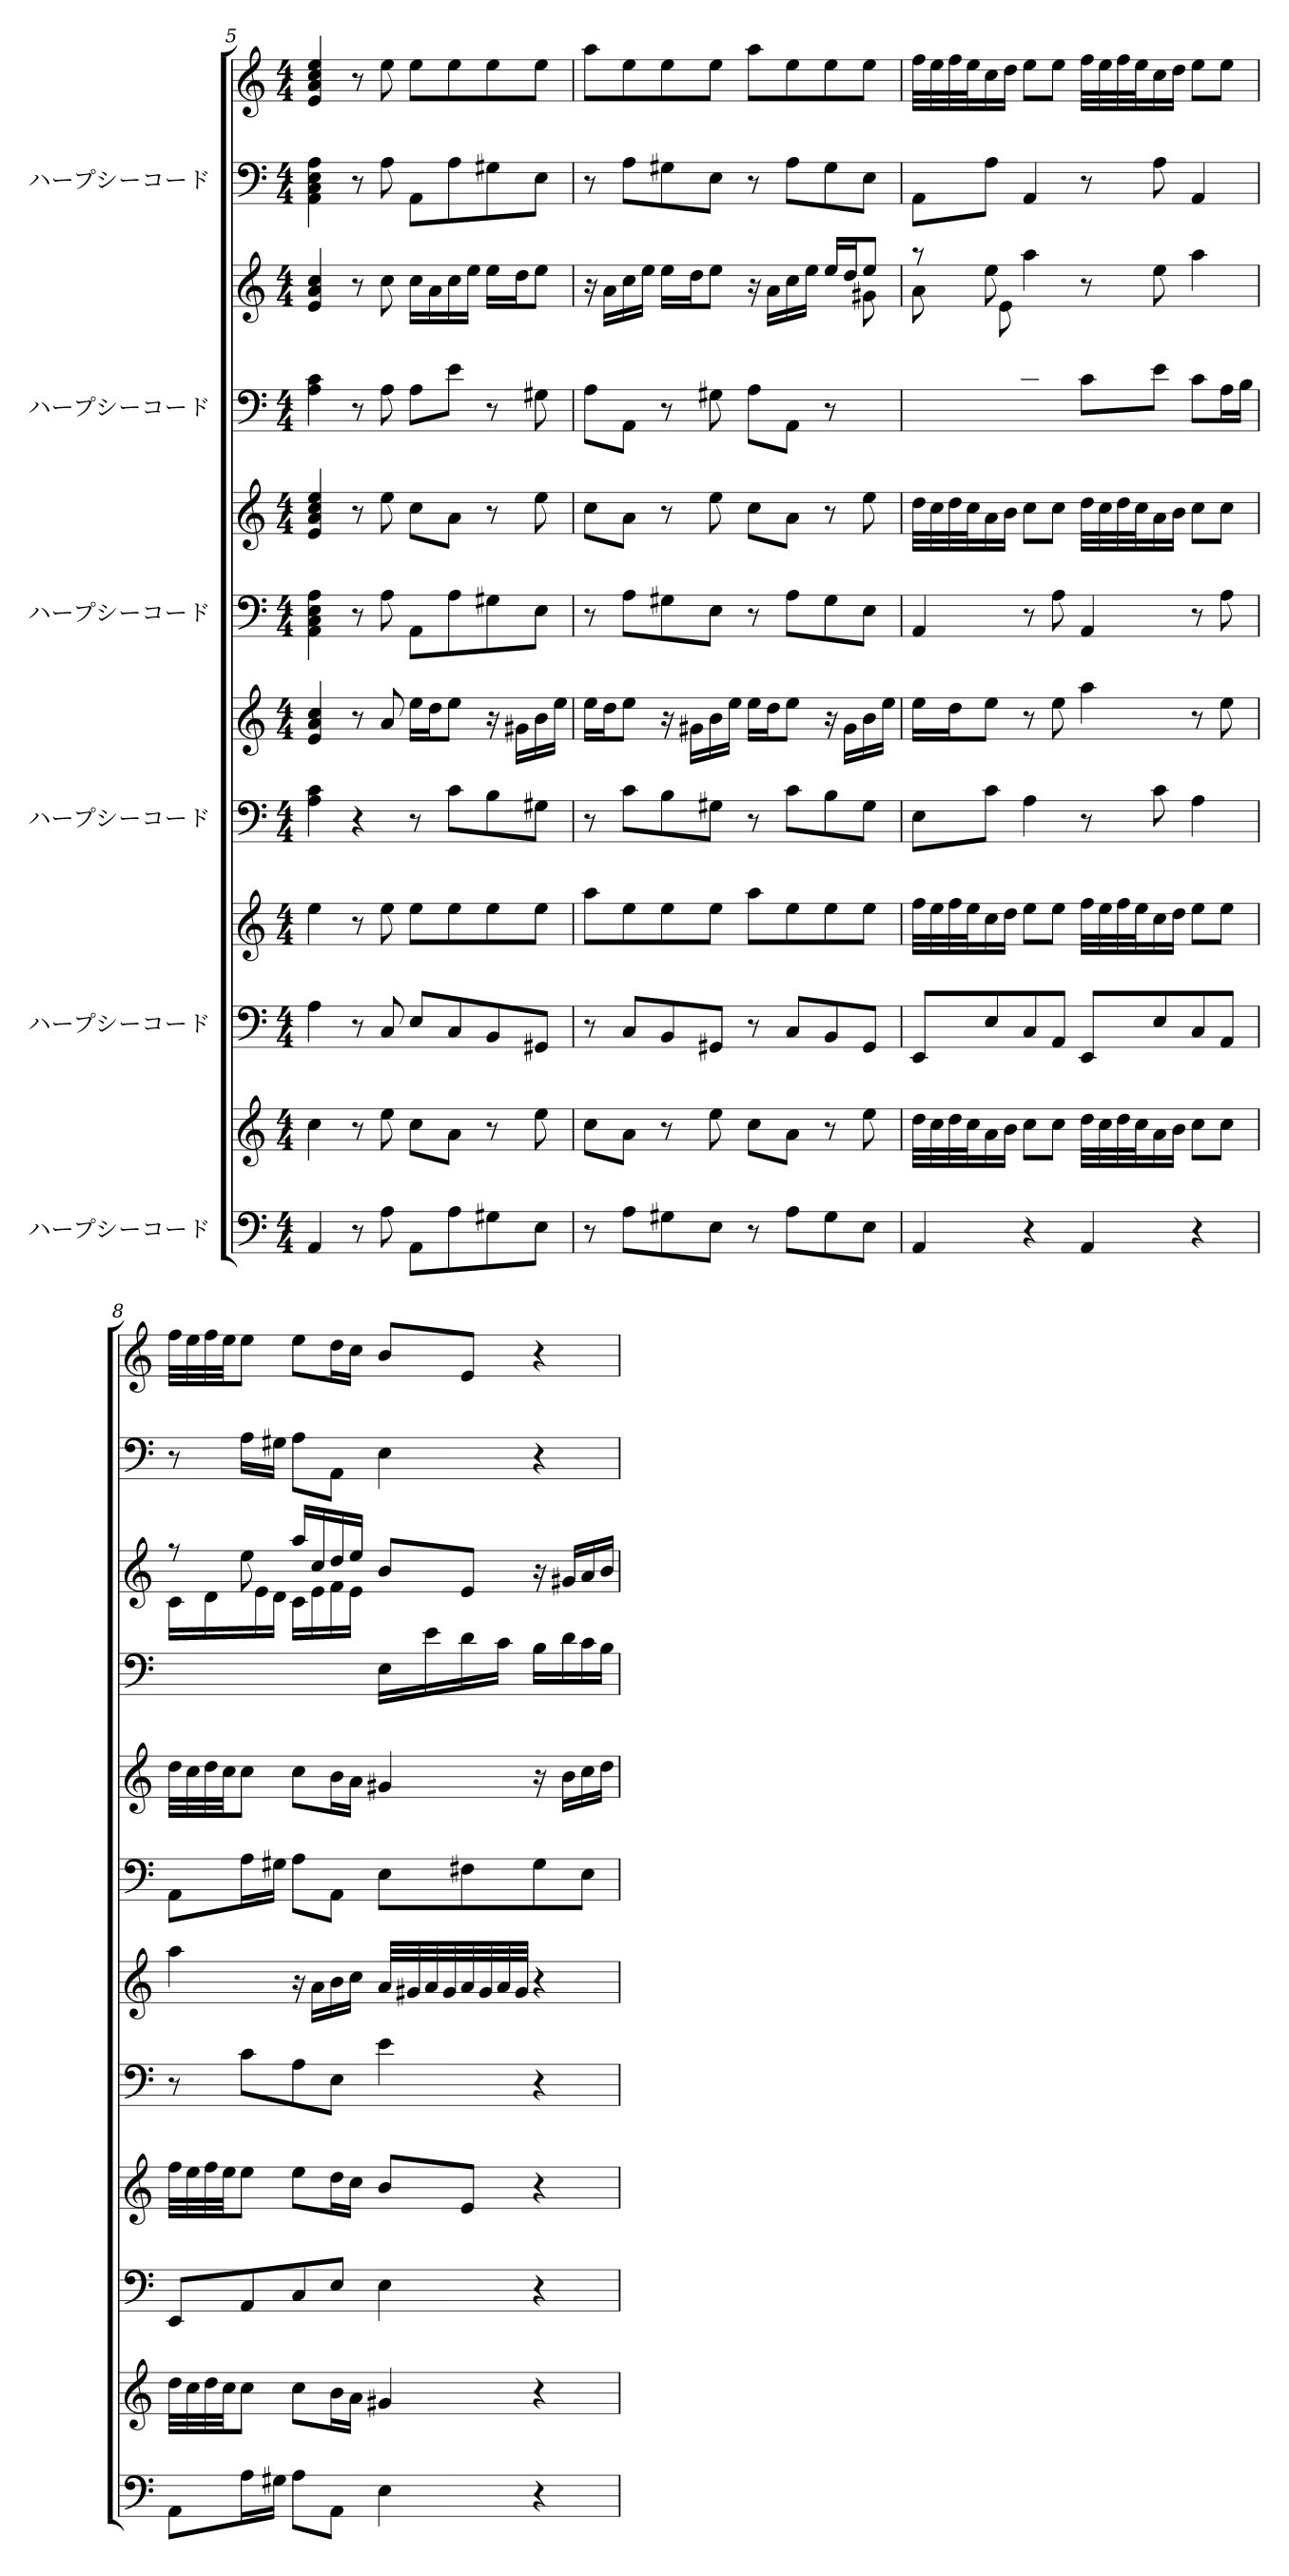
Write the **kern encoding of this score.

**kern	**kern	**kern	**kern	**kern	**kern	**kern	**kern	**kern	**kern	**kern	**kern
*part6	*part6	*part5	*part5	*part4	*part4	*part3	*part3	*part2	*part2	*part1	*part1
*staff12	*staff11	*staff10	*staff9	*staff8	*staff7	*staff6	*staff5	*staff4	*staff3	*staff2	*staff1
*I"ハープシーコード	*	*I"ハープシーコード	*	*I"ハープシーコード	*	*I"ハープシーコード	*	*I"ハープシーコード	*	*I"ハープシーコード	*
*clefF4	*clefG2	*clefF4	*clefG2	*clefF4	*clefG2	*clefF4	*clefG2	*clefF4	*clefG2	*clefF4	*clefG2
*k[]	*k[]	*k[]	*k[]	*k[]	*k[]	*k[]	*k[]	*k[]	*k[]	*k[]	*k[]
*M4/4	*M4/4	*M4/4	*M4/4	*M4/4	*M4/4	*M4/4	*M4/4	*M4/4	*M4/4	*M4/4	*M4/4
=5	=5	=5	=5	=5	=5	=5	=5	=5	=5	=5	=5
4AA/	4cc\	4A\	4ee\	4A\ 4c\	4e/ 4a/ 4cc/	4AA\ 4C\ 4E\ 4A\	4e/ 4a/ 4cc/ 4ee/	4A\ 4c\	4e/ 4a/ 4cc/	4AA\ 4C\ 4E\ 4A\	4e/ 4a/ 4cc/ 4ee/
8r	8r	8r	8r	4r	8r	8r	8r	8r	8r	8r	8r
8A\	8ee\	8C/	8ee\	.	8a/	8A\	8ee\	8A\	8cc\	8A\	8ee\
8AA\L	8cc\L	8E/L	8ee\L	8r	16ee\LL	8AA\L	8cc\L	8A\L	16cc\LL	8AA\L	8ee\L
.	.	.	.	.	16dd\J	.	.	.	16a\	.	.
8A\	8a\J	8C/	8ee\	8c\L	8ee\J	8A\	8a\J	8e\J	16cc\	8A\	8ee\
.	.	.	.	.	.	.	.	.	16ee\JJ	.	.
8G#X\	8r	8BB/	8ee\	8B\	16r	8G#X\	8r	8r	16ee\LL	8G#X\	8ee\
.	.	.	.	.	16g#X\LL	.	.	.	16dd\J	.	.
8E\J	8ee\	8GG#X/J	8ee\J	8G#X\J	16b\	8E\J	8ee\	8G#X\	8ee\J	8E\J	8ee\J
.	.	.	.	.	16ee\JJ	.	.	.	.	.	.
=6	=6	=6	=6	=6	=6	=6	=6	=6	=6	=6	=6
*	*	*	*	*	*	*	*	*	*^	*	*
8r	8cc\L	8r	8aa\L	8r	16ee\LL	8r	8cc\L	8A\L	16r	2..ryy	8r	8aa\L
.	.	.	.	.	16dd\J	.	.	.	16a\LL	.	.	.
8A\L	8a\J	8C/L	8ee\	8c\L	8ee\J	8A\L	8a\J	8AA\J	16cc\	.	8A\L	8ee\
.	.	.	.	.	.	.	.	.	16ee\JJ	.	.	.
8G#X\	8r	8BB/	8ee\	8B\	16r	8G#X\	8r	8r	16ee\LL	.	8G#X\	8ee\
.	.	.	.	.	16g#X\LL	.	.	.	16dd\J	.	.	.
8E\J	8ee\	8GG#X/J	8ee\J	8G#X\J	16b\	8E\J	8ee\	8G#X\	8ee\J	.	8E\J	8ee\J
.	.	.	.	.	16ee\JJ	.	.	.	.	.	.	.
8r	8cc\L	8r	8aa\L	8r	16ee\LL	8r	8cc\L	8A\L	16r	.	8r	8aa\L
.	.	.	.	.	16dd\J	.	.	.	16a\LL	.	.	.
8A\L	8a\J	8C/L	8ee\	8c\L	8ee\J	8A\L	8a\J	8AA\J	16cc\	.	8A\L	8ee\
.	.	.	.	.	.	.	.	.	16ee\JJ	.	.	.
8G#\	8r	8BB/	8ee\	8B\	16r	8G#\	8r	8r	16ee/LL	.	8G#\	8ee\
.	.	.	.	.	16g#\LL	.	.	.	16dd/J	.	.	.
8E\J	8ee\	8GG#/J	8ee\J	8G#\J	16b\	8E\J	8ee\	8ryy	8ee/J	8g#X\	8E\J	8ee\J
.	.	.	.	.	16ee\JJ	.	.	.	.	.	.	.
!!LO:PB:g=z
=7	=7	=7	=7	=7	=7	=7	=7	=7	=7	=7	=7	=7
4AA/	32dd\LLL	8EE/L	32ff\LLL	8E\L	16ee\LL	4AA/	32dd\LLL	4ryy	8raa	8a\L	8AA\L	32ff\LLL
.	32cc\	.	32ee\	.	.	.	32cc\	.	.	.	.	32ee\
.	32dd\	.	32ff\	.	16dd\J	.	32dd\	.	.	.	.	32ff\
.	32cc\J	.	32ee\J	.	.	.	32cc\J	.	.	.	.	32ee\J
.	16a\	8E/	16cc\	8c\J	8ee\J	.	16a\	.	8ee\	8e\	8A\J	16cc\
.	16b\JJ	.	16dd\JJ	.	.	.	16b\JJ	.	.	.	.	16dd\JJ
4r	8cc\L	8C/	8ee\L	4A\	8r	8r	8cc\L	8c/	4aa\	2.ryy	4AA/	8ee\L
.	8cc\J	8AA/J	8ee\J	.	8ee\	8A\	8cc\J	8A/J	.	.	.	8ee\J
4AA/	32dd\LLL	8EE/L	32ff\LLL	8r	4aa\	4AA/	32dd\LLL	8c\L	8r	.	8r	32ff\LLL
.	32cc\	.	32ee\	.	.	.	32cc\	.	.	.	.	32ee\
.	32dd\	.	32ff\	.	.	.	32dd\	.	.	.	.	32ff\
.	32cc\J	.	32ee\J	.	.	.	32cc\J	.	.	.	.	32ee\J
.	16a\	8E/	16cc\	8c\	.	.	16a\	8e\J	8ee\	.	8A\	16cc\
.	16b\JJ	.	16dd\JJ	.	.	.	16b\JJ	.	.	.	.	16dd\JJ
4r	8cc\L	8C/	8ee\L	4A\	8r	8r	8cc\L	8c\L	4aa\	.	4AA/	8ee\L
.	8cc\J	8AA/J	8ee\J	.	8ee\	8A\	8cc\J	16A\L	.	.	.	8ee\J
.	.	.	.	.	.	.	.	16B\JJ	.	.	.	.
=8	=8	=8	=8	=8	=8	=8	=8	=8	=8	=8	=8	=8
8AA\L	32dd\LLL	8EE/L	32ff\LLL	8r	4aa\	8AA\L	32dd\LLL	2ryy	8rff	16c\LL	8r	32ff\LLL
.	32cc\	.	32ee\	.	.	.	32cc\	.	.	.	.	32ee\
.	32dd\	.	32ff\	.	.	.	32dd\	.	.	16d\	.	32ff\
.	32cc\JJ	.	32ee\JJ	.	.	.	32cc\JJ	.	.	.	.	32ee\JJ
16A\L	8cc\J	8AA/	8ee\J	8c\L	.	16A\L	8cc\J	.	8ee\	16e\	16A\LL	8ee\J
16G#X\JJ	.	.	.	.	.	16G#X\JJ	.	.	.	16d\JJ	16G#X\JJ	.
8A\L	8cc\L	8C/	8ee\L	8A\	16r	8A\L	8cc\L	.	16aa/LL	16c\LL	8A\L	8ee\L
.	.	.	.	.	16a\LL	.	.	.	16cc/	16e\	.	.
8AA\J	16b\L	8E/J	16dd\L	8E\J	16b\	8AA\J	16b\L	.	16dd/	16f\	8AA\J	16dd\L
.	16a\JJ	.	16cc\JJ	.	16cc\JJ	.	16a\JJ	.	16ee/JJ	16e\JJ	.	16cc\JJ
4E\	4g#X/	4E\	8b/L	4e\	32a/LLL	8E\L	4g#X/	16E\LL	8b/L	2ryy	4E\	8b/L
.	.	.	.	.	32g#X/	.	.	.	.	.	.	.
.	.	.	.	.	32a/	.	.	16e\	.	.	.	.
.	.	.	.	.	32g#/	.	.	.	.	.	.	.
.	.	.	8e/J	.	32a/	8F#X\	.	16d\	8e/J	.	.	8e/J
.	.	.	.	.	32g#/	.	.	.	.	.	.	.
.	.	.	.	.	32a/	.	.	16c\JJ	.	.	.	.
.	.	.	.	.	32g#/JJJ	.	.	.	.	.	.	.
4r	4r	4r	4r	4r	4r	8G#\	16r	16B\LL	16r	.	4r	4r
.	.	.	.	.	.	.	16b\LL	16d\	16g#X/LL	.	.	.
.	.	.	.	.	.	8E\J	16cc\	16c\	16a/	.	.	.
.	.	.	.	.	.	.	16dd\JJ	16B\JJ	16b/JJ	.	.	.
*	*	*	*	*	*	*	*	*	*v	*v	*	*
=	=	=	=	=	=	=	=	=	=	=	=
*-	*-	*-	*-	*-	*-	*-	*-	*-	*-	*-	*-
